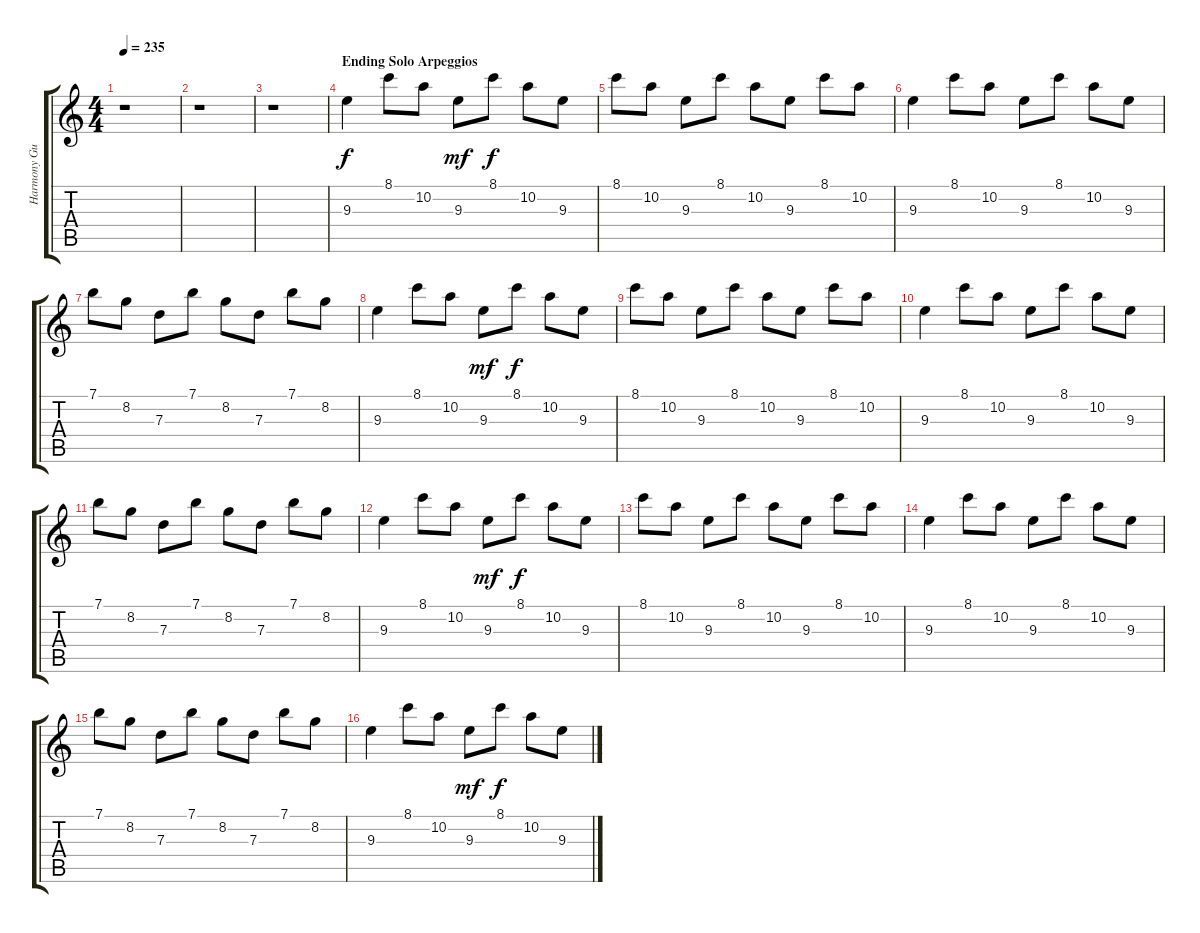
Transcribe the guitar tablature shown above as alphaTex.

\track ("Harmony Guitar" "Harmony Gu") {instrument overdrivenguitar}
\staff {score tabs}
\tuning (E4 B3 G3 D3 A2 E2) {hide}
\ts (4 4)
\tempo 235
\clef g2
\ks c
r.1{dy f} |
r.1 |
r.1 |
\section ("" "Ending Solo Arpeggios")
9.3.4 8.1.8 10.2.8 9.3.8{dy mf} 8.1.8{dy f} 10.2.8 9.3.8 |
8.1.8 10.2.8 9.3.8 8.1.8 10.2.8 9.3.8 8.1.8 10.2.8 |
9.3.4 8.1.8 10.2.8 9.3.8 8.1.8 10.2.8 9.3.8 |
7.1.8 8.2.8 7.3.8 7.1.8 8.2.8 7.3.8 7.1.8 8.2.8 |
9.3.4 8.1.8 10.2.8 9.3.8{dy mf} 8.1.8{dy f} 10.2.8 9.3.8 |
8.1.8 10.2.8 9.3.8 8.1.8 10.2.8 9.3.8 8.1.8 10.2.8 |
9.3.4 8.1.8 10.2.8 9.3.8 8.1.8 10.2.8 9.3.8 |
7.1.8 8.2.8 7.3.8 7.1.8 8.2.8 7.3.8 7.1.8 8.2.8 |
9.3.4 8.1.8 10.2.8 9.3.8{dy mf} 8.1.8{dy f} 10.2.8 9.3.8 |
8.1.8 10.2.8 9.3.8 8.1.8 10.2.8 9.3.8 8.1.8 10.2.8 |
9.3.4 8.1.8 10.2.8 9.3.8 8.1.8 10.2.8 9.3.8 |
7.1.8 8.2.8 7.3.8 7.1.8 8.2.8 7.3.8 7.1.8 8.2.8 |
9.3.4 8.1.8 10.2.8 9.3.8{dy mf} 8.1.8{dy f} 10.2.8 9.3.8
